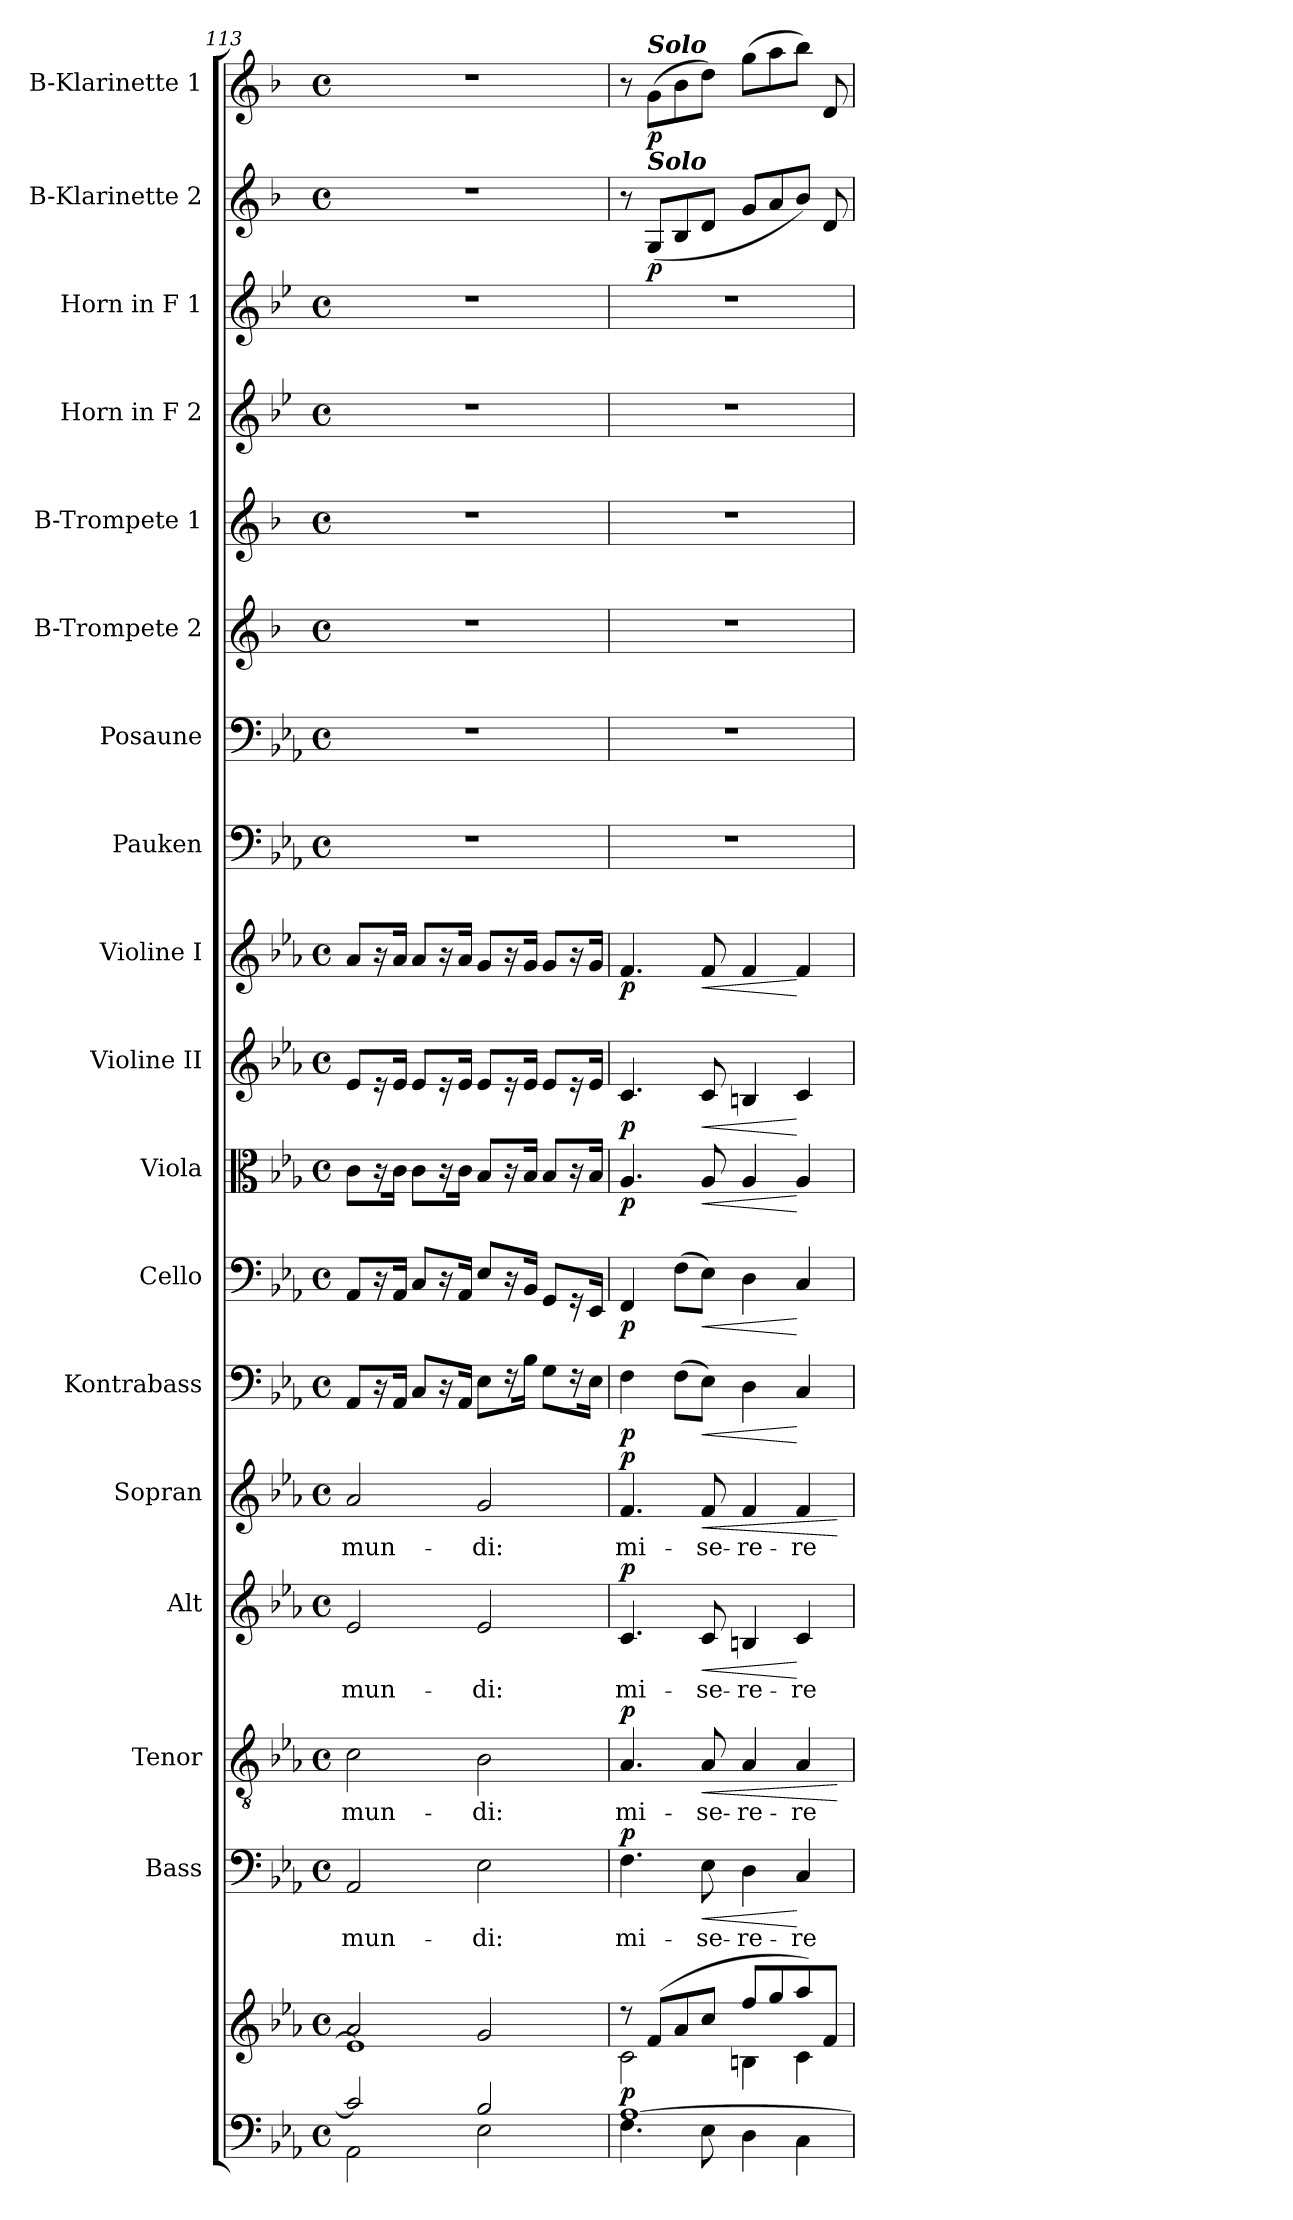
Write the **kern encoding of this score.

**kern	**kern	**dynam	**kern	**text	**dynam	**kern	**text	**dynam	**kern	**text	**dynam	**kern	**text	**dynam	**kern	**dynam	**kern	**dynam	**kern	**dynam	**kern	**dynam	**kern	**dynam	**kern	**kern	**kern	**kern	**kern	**kern	**kern	**dynam	**kern	**dynam
*part18	*part18	*part18	*part17	*part17	*part17	*part16	*part16	*part16	*part15	*part15	*part15	*part14	*part14	*part14	*part13	*part13	*part12	*part12	*part11	*part11	*part10	*part10	*part9	*part9	*part8	*part7	*part6	*part5	*part4	*part3	*part2	*part2	*part1	*part1
*staff19	*staff18	*staff18/19	*staff17	*staff17	*staff17	*staff16	*staff16	*staff16	*staff15	*staff15	*staff15	*staff14	*staff14	*staff14	*staff13	*staff13	*staff12	*staff12	*staff11	*staff11	*staff10	*staff10	*staff9	*staff9	*staff8	*staff7	*staff6	*staff5	*staff4	*staff3	*staff2	*staff2	*staff1	*staff1
*	*	*	*I"Bass	*	*	*I"Tenor	*	*	*I"Alt	*	*	*I"Sopran	*	*	*I"Kontrabass	*	*I"Cello	*	*I"Viola	*	*I"Violine II	*	*I"Violine I	*	*I"Pauken	*I"Posaune	*I"B-Trompete 2	*I"B-Trompete 1	*I"Horn in F 2	*I"Horn in F 1	*I"B-Klarinette 2	*	*I"B-Klarinette 1	*
*	*	*	*I'B.	*	*	*I'T.	*	*	*I'A.	*	*	*I'S.	*	*	*I'Kb.	*	*	*	*I'Vla.	*	*I'Vl. II	*	*I'Vl. I	*	*I'Pk.	*I'Pos.	*I'B Trp. 2	*I'B Trp. 1	*	*	*I'B Kl. 2	*	*I'B Kl. 1	*
*clefF4	*clefG2	*	*clefF4	*	*	*clefGv2	*	*	*clefG2	*	*	*clefG2	*	*	*clefF4	*	*clefF4	*	*clefC3	*	*clefG2	*	*clefG2	*	*clefF4	*clefF4	*clefG2	*clefG2	*clefG2	*clefG2	*clefG2	*	*clefG2	*
*	*	*	*	*	*	*	*	*	*	*	*	*	*	*	*ITrd7c12	*	*	*	*	*	*	*	*	*	*	*	*ITrd1c2	*ITrd1c2	*ITrd4c7	*ITrd4c7	*ITrd1c2	*	*ITrd1c2	*
*k[b-e-a-]	*k[b-e-a-]	*	*k[b-e-a-]	*	*	*k[b-e-a-]	*	*	*k[b-e-a-]	*	*	*k[b-e-a-]	*	*	*k[b-e-a-]	*	*k[b-e-a-]	*	*k[b-e-a-]	*	*k[b-e-a-]	*	*k[b-e-a-]	*	*k[b-e-a-]	*k[b-e-a-]	*k[b-e-a-]	*k[b-e-a-]	*k[b-e-a-]	*k[b-e-a-]	*k[b-e-a-]	*	*k[b-e-a-]	*
*E-:	*E-:	*	*E-:	*	*	*E-:	*	*	*E-:	*	*	*E-:	*	*	*E-:	*	*E-:	*	*E-:	*	*E-:	*	*E-:	*	*E-:	*E-:	*E-:	*E-:	*E-:	*E-:	*E-:	*	*E-:	*
*M4/4	*M4/4	*	*M4/4	*	*	*M4/4	*	*	*M4/4	*	*	*M4/4	*	*	*M4/4	*	*M4/4	*	*M4/4	*	*M4/4	*	*M4/4	*	*M4/4	*M4/4	*M4/4	*M4/4	*M4/4	*M4/4	*M4/4	*	*M4/4	*
*met(c)	*met(c)	*	*met(c)	*	*	*met(c)	*	*	*met(c)	*	*	*met(c)	*	*	*met(c)	*	*met(c)	*	*met(c)	*	*met(c)	*	*met(c)	*	*met(c)	*met(c)	*met(c)	*met(c)	*met(c)	*met(c)	*met(c)	*	*met(c)	*
=113	=113	=113	=113	=113	=113	=113	=113	=113	=113	=113	=113	=113	=113	=113	=113	=113	=113	=113	=113	=113	=113	=113	=113	=113	=113	=113	=113	=113	=113	=113	=113	=113	=113	=113
*^	*^	*	*	*	*	*	*	*	*	*	*	*	*	*	*	*	*	*	*	*	*	*	*	*	*	*	*	*	*	*	*	*	*	*
!	!	!	!	!	!	!LO:LY:b	!	!	!LO:LY:b	!	!	!LO:LY:b	!	!	!LO:LY:b	!	!	!	!	!	!	!	!	!	!	!	!	!	!	!	!	!	!	!	!	!
2c/]	2AA-\	2a-/	1e-]	.	2AA-/	mun-	.	2c\	mun-	.	2e-/	mun-	.	2a-/	mun-	.	8AAA-/L	.	8AA-/L	.	8c\L	.	8e-/L	.	8a-/L	.	1r	1r	1r	1r	1r	1r	1r	.	1r	.
.	.	.	.	.	.	.	.	.	.	.	.	.	.	.	.	.	16r	.	16r	.	16r	.	16r	.	16r	.	.	.	.	.	.	.	.	.	.	.
.	.	.	.	.	.	.	.	.	.	.	.	.	.	.	.	.	16AAA-/Jk	.	16AA-/Jk	.	16c\Jk	.	16e-/Jk	.	16a-/Jk	.	.	.	.	.	.	.	.	.	.	.
.	.	.	.	.	.	.	.	.	.	.	.	.	.	.	.	.	8CC/L	.	8C/L	.	8c\L	.	8e-/L	.	8a-/L	.	.	.	.	.	.	.	.	.	.	.
.	.	.	.	.	.	.	.	.	.	.	.	.	.	.	.	.	16r	.	16r	.	16r	.	16r	.	16r	.	.	.	.	.	.	.	.	.	.	.
.	.	.	.	.	.	.	.	.	.	.	.	.	.	.	.	.	16AAA-/Jk	.	16AA-/Jk	.	16c\Jk	.	16e-/Jk	.	16a-/Jk	.	.	.	.	.	.	.	.	.	.	.
!	!	!	!	!	!	!LO:LY:b	!	!	!LO:LY:b	!	!	!LO:LY:b	!	!	!LO:LY:b	!	!	!	!	!	!	!	!	!	!	!	!	!	!	!	!	!	!	!	!	!
2B-/	2E-\	2g/	.	.	2E-\	-di:	.	2B-\	-di:	.	2e-/	-di:	.	2g/	-di:	.	8EE-\L	.	8E-/L	.	8B-/L	.	8e-/L	.	8g/L	.	.	.	.	.	.	.	.	.	.	.
.	.	.	.	.	.	.	.	.	.	.	.	.	.	.	.	.	16r	.	16r	.	16r	.	16r	.	16r	.	.	.	.	.	.	.	.	.	.	.
.	.	.	.	.	.	.	.	.	.	.	.	.	.	.	.	.	16BB-\Jk	.	16BB-/Jk	.	16B-/Jk	.	16e-/Jk	.	16g/Jk	.	.	.	.	.	.	.	.	.	.	.
.	.	.	.	.	.	.	.	.	.	.	.	.	.	.	.	.	8GG\L	.	8GG/L	.	8B-/L	.	8e-/L	.	8g/L	.	.	.	.	.	.	.	.	.	.	.
.	.	.	.	.	.	.	.	.	.	.	.	.	.	.	.	.	16r	.	16r	.	16r	.	16r	.	16r	.	.	.	.	.	.	.	.	.	.	.
.	.	.	.	.	.	.	.	.	.	.	.	.	.	.	.	.	16EE-\Jk	.	16EE-/Jk	.	16B-/Jk	.	16e-/Jk	.	16g/Jk	.	.	.	.	.	.	.	.	.	.	.
!!LO:PB:g=z
=114	=114	=114	=114	=114	=114	=114	=114	=114	=114	=114	=114	=114	=114	=114	=114	=114	=114	=114	=114	=114	=114	=114	=114	=114	=114	=114	=114	=114	=114	=114	=114	=114	=114	=114	=114	=114
!	!	!	!	!LO:DY:b	!	!LO:LY:b	!LO:DY:a	!	!LO:LY:b	!LO:DY:a	!	!LO:LY:b	!LO:DY:a	!	!LO:LY:b	!LO:DY:a	!	!LO:DY:b	!	!LO:DY:b	!	!LO:DY:b	!	!LO:DY:b	!	!LO:DY:b	!	!	!	!	!	!	!	!	!	!
[>1A-	4.F\	8r	2c\	p	4.F\	mi-	p	4.A-/	mi-	p	4.c/	mi-	p	4.f/	mi-	p	4FF\	p	4FF/	p	4.A-/	p	4.c/	p	4.f/	p	1r	1r	1r	1r	1r	1r	8r	.	8r	.
!	!	!	!	!	!	!	!	!	!	!	!	!	!	!	!	!	!	!	!	!	!	!	!	!	!	!	!	!	!	!	!	!	!	!	!LO:TX:a:Bi:t=Solo	!
!	!	!	!	!	!	!	!	!	!	!	!	!	!	!	!	!	!	!	!	!	!	!	!	!	!	!	!	!	!	!	!	!	!LO:TX:a:Bi:t=Solo	!	!	!
!	!	!	!	!	!	!	!	!	!	!	!	!	!	!	!	!	!	!	!	!	!	!	!	!	!	!	!	!	!	!	!	!	!	!LO:DY:b	!	!LO:DY:b
.	.	(<8f/L	.	.	.	.	.	.	.	.	.	.	.	.	.	.	.	.	.	.	.	.	.	.	.	.	.	.	.	.	.	.	(<8F/L	p	(>8f\L	p
.	.	8a-/	.	.	.	.	.	.	.	.	.	.	.	.	.	.	(>8FF\L	.	(>8F\L	.	.	.	.	.	.	.	.	.	.	.	.	.	8A-/	.	8a-\	.
!	!	!	!	!	!	!LO:LY:b	!LO:HP:b	!	!LO:LY:b	!LO:HP:b	!	!LO:LY:b	!LO:HP:b	!	!LO:LY:b	!LO:HP:b	!	!LO:HP:b	!	!LO:HP:b	!	!LO:HP:b	!	!LO:HP:b	!	!LO:HP:b	!	!	!	!	!	!	!	!	!	!
.	8E-\	8cc/J	.	.	8E-\	-se-	<	8A-/	-se-	<	8c/	-se-	<	8f/	-se-	<	8EE-\J)	<	8E-\J)	<	8A-/	<	8c/	<	8f/	<	.	.	.	.	.	.	8c/J	.	8cc\J)	.
!	!	!	!	!	!	!LO:LY:b	!	!	!LO:LY:b	!	!	!LO:LY:b	!	!	!LO:LY:b	!	!	!	!	!	!	!	!	!	!	!	!	!	!	!	!	!	!	!	!	!
.	4D\	8ff/L	4Bn\	.	4D\	-re-	.	4A-/	-re-	.	4Bn/	-re-	.	4f/	-re-	.	4DD\	.	4D\	.	4A-/	.	4Bn/	.	4f/	.	.	.	.	.	.	.	8f/L	.	(>8ff\L	.
.	.	8gg/	.	.	.	.	.	.	.	.	.	.	.	.	.	.	.	.	.	.	.	.	.	.	.	.	.	.	.	.	.	.	8g/	.	8gg\	.
!	!	!	!	!	!	!LO:LY:b	!	!	!LO:LY:b	!	!	!LO:LY:b	!	!	!LO:LY:b	!	!	!	!	!	!	!	!	!	!	!	!	!	!	!	!	!	!	!	!	!
.	4C\	8aa-/)	4c\	.	4C/	-re	[	4A-/	-re	.	4c/	-re	[	4f/	-re	.	4CC/	[	4C/	[	4A-/	[	4c/	[	4f/	[	.	.	.	.	.	.	8a-/J)	.	8aa-\J)	.
.	.	8f/J	.	.	.	.	.	.	.	.	.	.	.	.	.	.	.	.	.	.	.	.	.	.	.	.	.	.	.	.	.	.	8c/	.	8c/	.
*v	*v	*	*	*	*	*	*	*	*	*	*	*	*	*	*	*	*	*	*	*	*	*	*	*	*	*	*	*	*	*	*	*	*	*	*	*
*	*v	*v	*	*	*	*	*	*	*	*	*	*	*	*	*	*	*	*	*	*	*	*	*	*	*	*	*	*	*	*	*	*	*	*	*
.	.	.	.	.	.	.	.	[	.	.	.	.	.	[	.	.	.	.	.	.	.	.	.	.	.	.	.	.	.	.	.	.	.	.
=	=	=	=	=	=	=	=	=	=	=	=	=	=	=	=	=	=	=	=	=	=	=	=	=	=	=	=	=	=	=	=	=	=	=
*-	*-	*-	*-	*-	*-	*-	*-	*-	*-	*-	*-	*-	*-	*-	*-	*-	*-	*-	*-	*-	*-	*-	*-	*-	*-	*-	*-	*-	*-	*-	*-	*-	*-	*-
